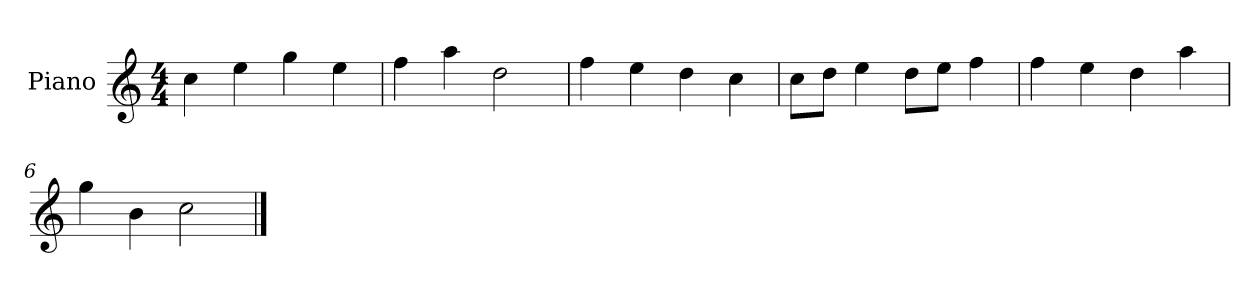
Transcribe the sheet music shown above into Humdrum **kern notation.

**kern
*part1
*staff1
*I"Piano
*I'P-no
*clefG2
*k[]
*M4/4
*MM90
=1
4cc\
4ee\
4gg\
4ee\
=2
4ff\
4aa\
2dd\
=3
4ff\
4ee\
4dd\
4cc\
=4
8cc\L
8dd\J
4ee\
8dd\L
8ee\J
4ff\
=5
4ff\
4ee\
4dd\
4aa\
=6
4gg\
4b\
2cc\
==
*-
